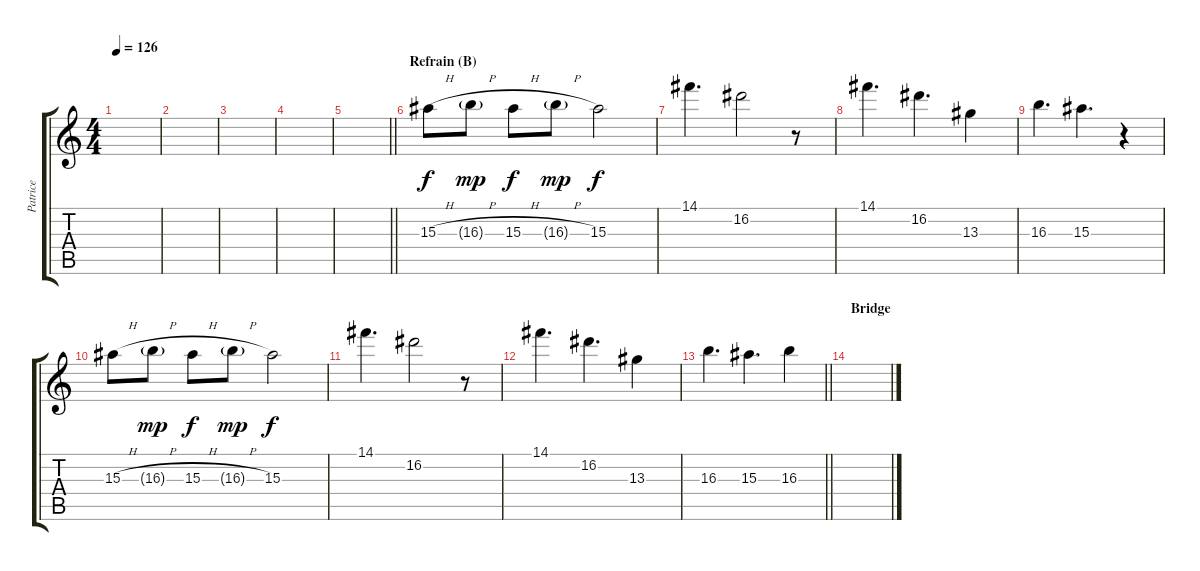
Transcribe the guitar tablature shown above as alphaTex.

\track ("Patrice" "Patrice") {instrument overdrivenguitar}
\staff {score tabs}
\tuning (E4 B3 G3 D3 A2 E2) {hide}
\ts (4 4)
\tempo 126
\clef g2
\ks c
|
|
|
|
\barLineRight lightlight
|
\section ("" "Refrain (B)")
15.3{h}.8{volume 11 instrument distortionguitar} 16.3{h g}.8{dy mp} 15.3{h}.8{dy f} 16.3{h g}.8{dy mp} 15.3.2{dy f} |
14.1.4{d} 16.2.2 r.8 |
14.1.4{d} 16.2.4{d} 13.3.4 |
16.3.4{d} 15.3.4{d} r.4 |
15.3{h}.8 16.3{h g}.8{dy mp} 15.3{h}.8{dy f} 16.3{h g}.8{dy mp} 15.3.2{dy f} |
14.1.4{d} 16.2.2 r.8 |
14.1.4{d} 16.2.4{d} 13.3.4 |
\barLineRight lightlight
16.3.4{d} 15.3.4{d} 16.3.4 |
\section ("" "Bridge")
